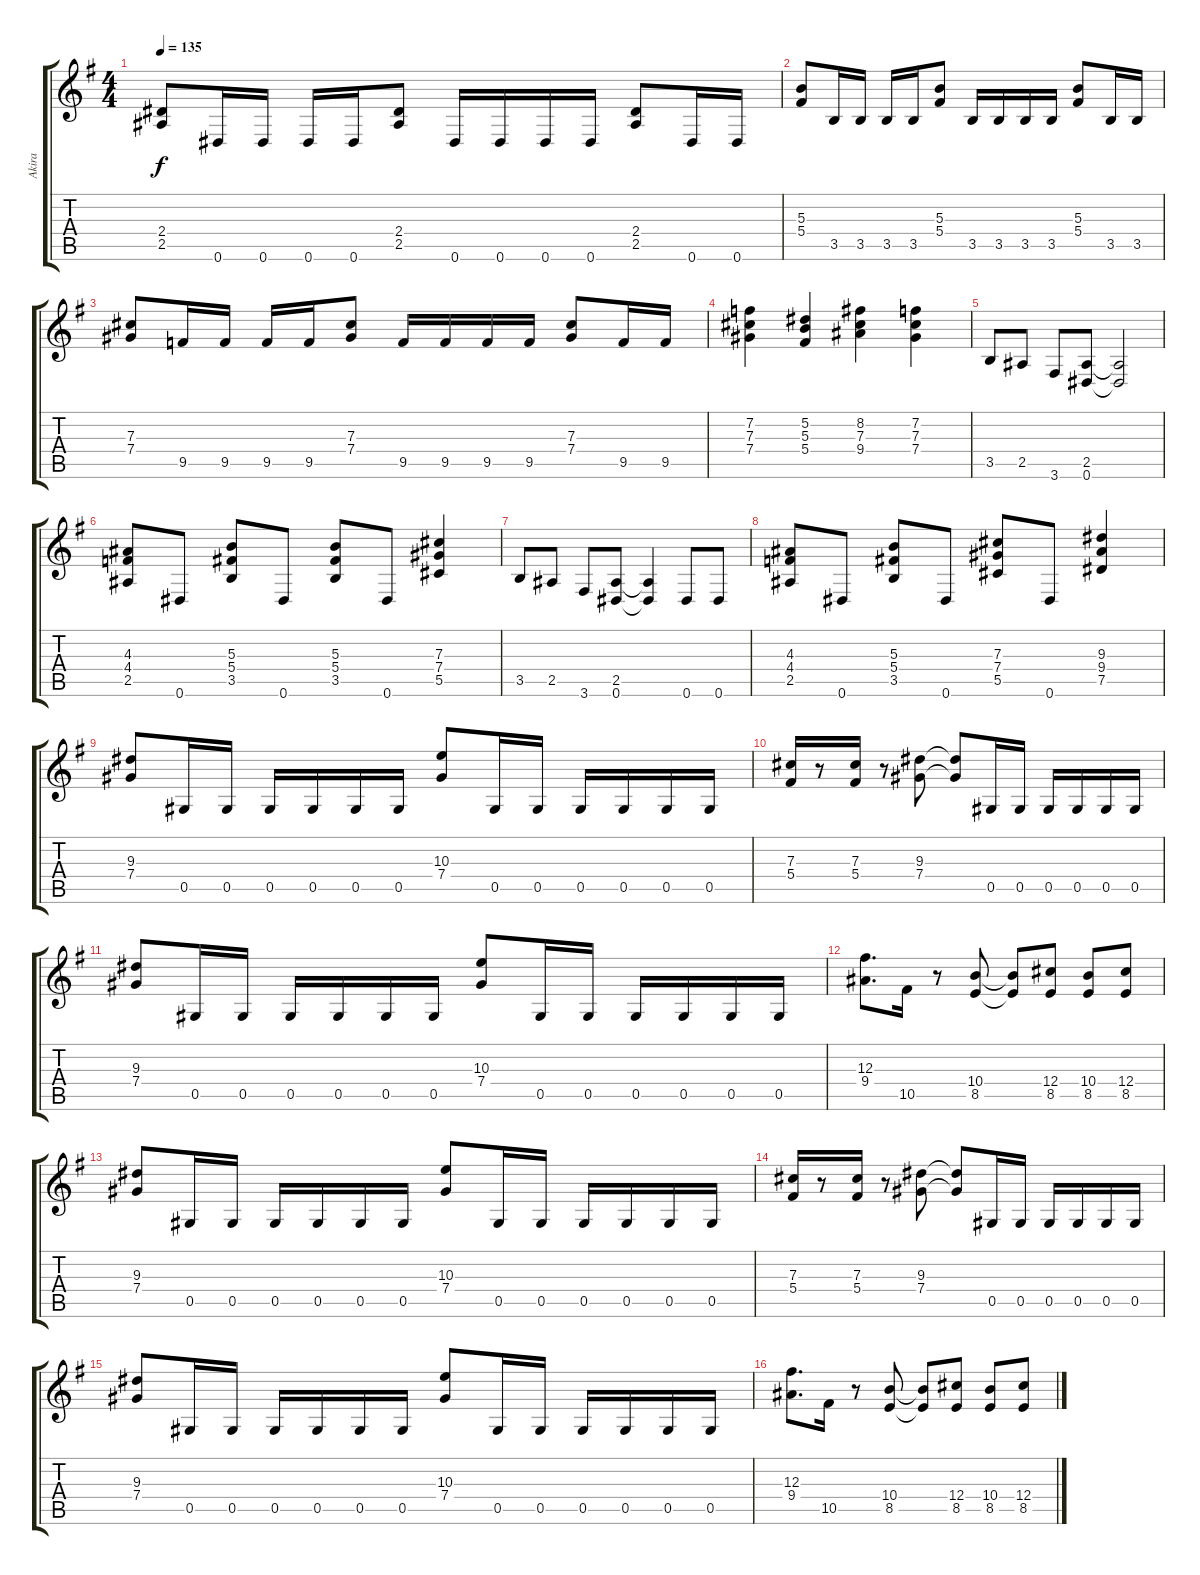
\track ("Akira" "Akira") {instrument distortionguitar}
\staff {score tabs}
\tuning (Eb4 Bb3 Gb3 Db3 Ab2 Eb2) {hide}
\ts (4 4)
\tempo 135
\clef g2
\ks g
(2.4 2.5).8{dy f} 0.6.16 0.6.16 0.6.16 0.6.16 (2.4 2.5).8 0.6.16 0.6.16 0.6.16 0.6.16 (2.4 2.5).8 0.6.16 0.6.16 |
(5.3 5.4).8 3.5.16 3.5.16 3.5.16 3.5.16 (5.3 5.4).8 3.5.16 3.5.16 3.5.16 3.5.16 (5.3 5.4).8 3.5.16 3.5.16 |
(7.3 7.4).8 9.5.16 9.5.16 9.5.16 9.5.16 (7.3 7.4).8 9.5.16 9.5.16 9.5.16 9.5.16 (7.3 7.4).8 9.5.16 9.5.16 |
(7.2 7.3 7.4).4 (5.2 5.3 5.4).4 (8.2 7.3 9.4).4 (7.2 7.3 7.4).4 |
3.5.8 2.5.8 3.6.8 (2.5 0.6).8 (2.5{t} 0.6{t}).2 |
(4.3 4.4 2.5).8 0.6.8 (5.3 5.4 3.5).8 0.6.8 (5.3 5.4 3.5).8 0.6.8 (7.3 7.4 5.5).4 |
3.5.8 2.5.8 3.6.8 (2.5 0.6).8 (2.5{t} 0.6{t}).4 0.6.8 0.6.8 |
(4.3 4.4 2.5).8 0.6.8 (5.3 5.4 3.5).8 0.6.8 (7.3 7.4 5.5).8 0.6.8 (9.3 9.4 7.5).4 |
(9.3 7.4).8 0.5.16 0.5.16 0.5.16 0.5.16 0.5.16 0.5.16 (10.3 7.4).8 0.5.16 0.5.16 0.5.16 0.5.16 0.5.16 0.5.16 |
(7.3 5.4).16 r.8 (7.3 5.4).16 r.8 (9.3 7.4).8 (9.3{t} 7.4{t}).8 0.5.16 0.5.16 0.5.16 0.5.16 0.5.16 0.5.16 |
(9.3 7.4).8 0.5.16 0.5.16 0.5.16 0.5.16 0.5.16 0.5.16 (10.3 7.4).8 0.5.16 0.5.16 0.5.16 0.5.16 0.5.16 0.5.16 |
(12.3 9.4).8{d} 10.5.16 r.8 (10.4 8.5).8 (10.4{t} 8.5{t}).8 (12.4 8.5).8 (10.4 8.5).8 (12.4 8.5).8 |
(9.3 7.4).8 0.5.16 0.5.16 0.5.16 0.5.16 0.5.16 0.5.16 (10.3 7.4).8 0.5.16 0.5.16 0.5.16 0.5.16 0.5.16 0.5.16 |
(7.3 5.4).16 r.8 (7.3 5.4).16 r.8 (9.3 7.4).8 (9.3{t} 7.4{t}).8 0.5.16 0.5.16 0.5.16 0.5.16 0.5.16 0.5.16 |
(9.3 7.4).8 0.5.16 0.5.16 0.5.16 0.5.16 0.5.16 0.5.16 (10.3 7.4).8 0.5.16 0.5.16 0.5.16 0.5.16 0.5.16 0.5.16 |
(12.3 9.4).8{d} 10.5.16 r.8 (10.4 8.5).8 (10.4{t} 8.5{t}).8 (12.4 8.5).8 (10.4 8.5).8 (12.4 8.5).8
